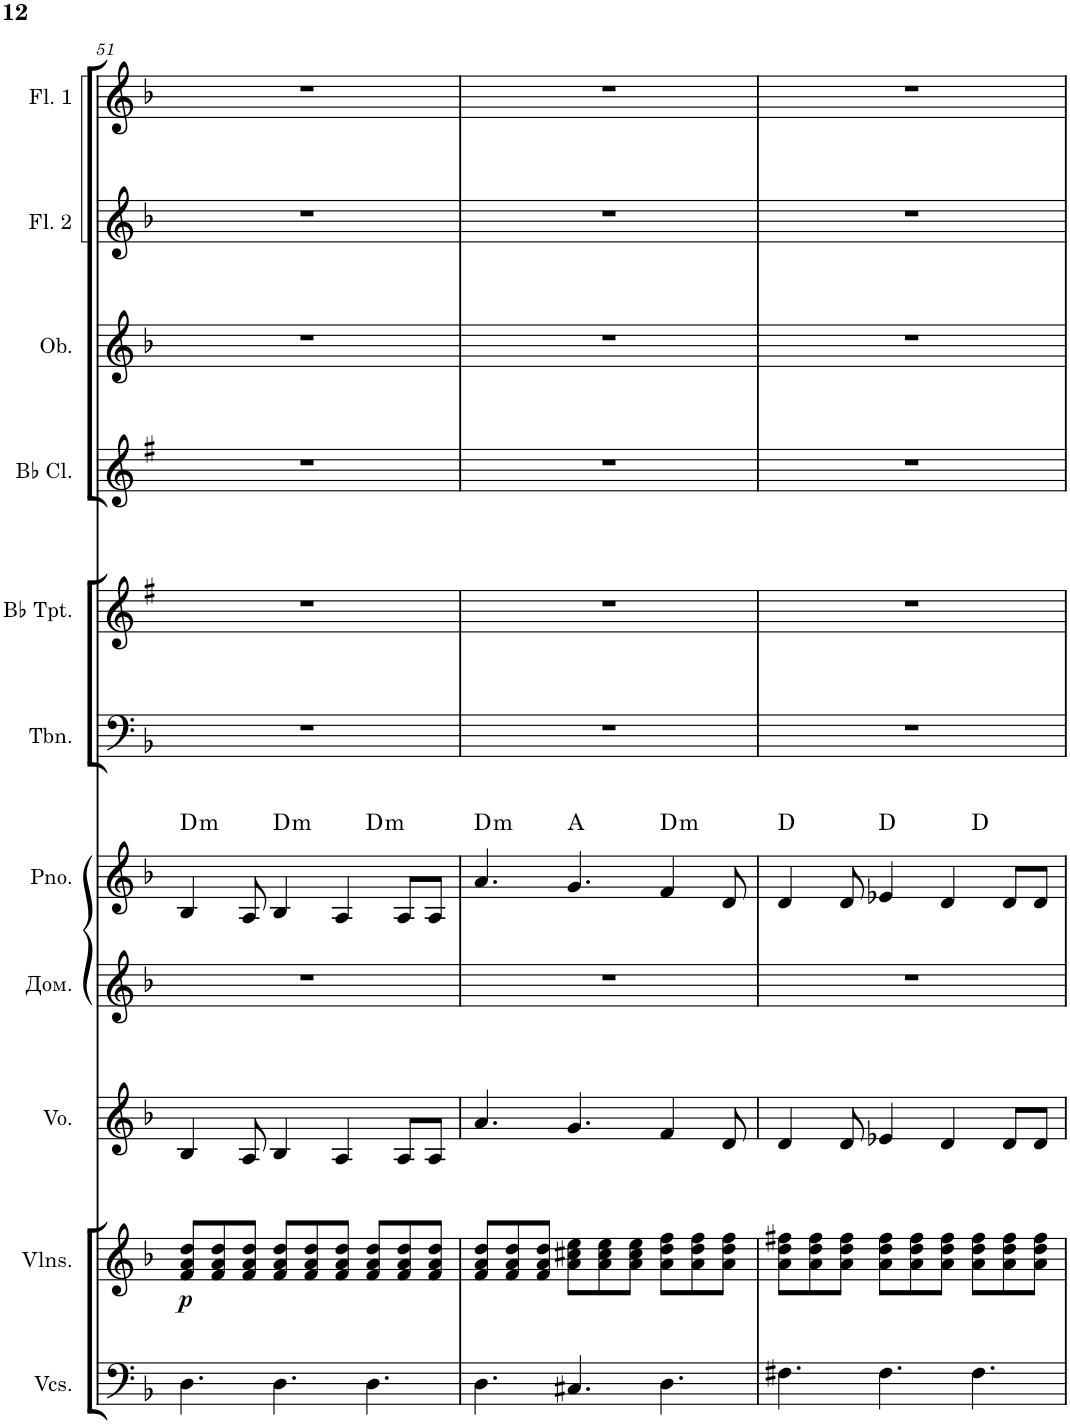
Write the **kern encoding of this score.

**kern	**kern	**dynam	**kern	**kern	**kern	**harte	**kern	**kern	**kern	**kern	**kern	**kern
*part11	*part10	*part10	*part9	*part8	*part7	*part7	*part6	*part5	*part4	*part3	*part2	*part1
*staff11	*staff10	*staff10	*staff9	*staff8	*staff7	*	*staff6	*staff5	*staff4	*staff3	*staff2	*staff1
*I"Violoncellos	*I"Violins	*	*I"Voice	*I"Домра	*I"Piano	*	*I"Trombone	*I"Bb Trumpet	*I"Bb Clarinet	*I"Oboe	*I"Flute 2	*I"Flute 1
*I'Vcs.	*I'Vlns.	*	*I'Vo.	*	*I'Pno.	*	*I'Tbn.	*I'Bb Tpt.	*I'Bb Cl.	*I'Ob.	*I'Fl. 2	*I'Fl. 1
!!LO:PB:g=z
*clefF4	*clefG2	*	*clefG2	*clefG2	*clefG2	*	*clefF4	*clefG2	*clefG2	*clefG2	*clefG2	*clefG2
*	*	*	*	*	*	*	*	*Trd1c2	*Trd1c2	*	*	*
*k[b-]	*k[b-]	*	*k[b-]	*k[b-]	*k[b-]	*	*k[b-]	*k[f#]	*k[f#]	*k[b-]	*k[b-]	*k[b-]
*M9/8	*M9/8	*	*M9/8	*M9/8	*M9/8	*	*M9/8	*M9/8	*M9/8	*M9/8	*M9/8	*M9/8
=51	=51	=51	=51	=51	=51	=51	=51	=51	=51	=51	=51	=51
!	!	!LO:DY:b	!	!	!	!LO:H:kt=m	!	!	!	!	!	!
*	*	*	*	*	*^	*	*	*	*	*	*	*
4.D\	8f/ 8a/ 8dd/L	p	4B-/	8%9r	4B-/	2.ryy	D:min	8%9r	8%9r	8%9r	8%9r	8%9r	8%9r
.	8f/ 8a/ 8dd/	.	.	.	.	.	.	.	.	.	.	.	.
.	8f/ 8a/ 8dd/J	.	8A/	.	8A/	.	.	.	.	.	.	.	.
!	!	!	!	!	!	!	!LO:H:kt=m	!	!	!	!	!	!
4.D\	8f/ 8a/ 8dd/L	.	4B-/	.	4B-/	.	D:min	.	.	.	.	.	.
.	8f/ 8a/ 8dd/	.	.	.	.	.	.	.	.	.	.	.	.
.	8f/ 8a/ 8dd/J	.	4A/	.	4A/	.	.	.	.	.	.	.	.
!	!	!	!	!	!	!	!LO:H:kt=m	!	!	!	!	!	!
4.D\	8f/ 8a/ 8dd/L	.	.	.	.	4.ryy	D:min	.	.	.	.	.	.
.	8f/ 8a/ 8dd/	.	8A/L	.	8A/L	.	.	.	.	.	.	.	.
.	8f/ 8a/ 8dd/J	.	8A/J	.	8A/J	.	.	.	.	.	.	.	.
=52	=52	=52	=52	=52	=52	=52	=52	=52	=52	=52	=52	=52	=52
!	!	!	!	!	!	!	!LO:H:kt=m	!	!	!	!	!	!
*	*	*	*	*	*v	*v	*	*	*	*	*	*	*
4.D\	8f/ 8a/ 8dd/L	.	4.a/	8%9r	4.a/	D:min	8%9r	8%9r	8%9r	8%9r	8%9r	8%9r
.	8f/ 8a/ 8dd/	.	.	.	.	.	.	.	.	.	.	.
.	8f/ 8a/ 8dd/J	.	.	.	.	.	.	.	.	.	.	.
4.C#X/	8a\ 8cc#X\ 8ee\L	.	4.g/	.	4.g/	A:maj	.	.	.	.	.	.
.	8a\ 8cc#\ 8ee\	.	.	.	.	.	.	.	.	.	.	.
.	8a\ 8cc#\ 8ee\J	.	.	.	.	.	.	.	.	.	.	.
!	!	!	!	!	!	!LO:H:kt=m	!	!	!	!	!	!
4.D\	8a\ 8dd\ 8ff\L	.	4f/	.	4f/	D:min	.	.	.	.	.	.
.	8a\ 8dd\ 8ff\	.	.	.	.	.	.	.	.	.	.	.
.	8a\ 8dd\ 8ff\J	.	8d/	.	8d/	.	.	.	.	.	.	.
=53	=53	=53	=53	=53	=53	=53	=53	=53	=53	=53	=53	=53
*	*	*	*	*	*^	*	*	*	*	*	*	*
4.F#X\	8a\ 8dd\ 8ff#X\L	.	4d/	8%9r	4d/	2.ryy	D:maj	8%9r	8%9r	8%9r	8%9r	8%9r	8%9r
.	8a\ 8dd\ 8ff#\	.	.	.	.	.	.	.	.	.	.	.	.
.	8a\ 8dd\ 8ff#\J	.	8d/	.	8d/	.	.	.	.	.	.	.	.
4.F#\	8a\ 8dd\ 8ff#\L	.	4e-X/	.	4e-X/	.	D:maj	.	.	.	.	.	.
.	8a\ 8dd\ 8ff#\	.	.	.	.	.	.	.	.	.	.	.	.
.	8a\ 8dd\ 8ff#\J	.	4d/	.	4d/	.	.	.	.	.	.	.	.
4.F#\	8a\ 8dd\ 8ff#\L	.	.	.	.	4.ryy	D:maj	.	.	.	.	.	.
.	8a\ 8dd\ 8ff#\	.	8d/L	.	8d/L	.	.	.	.	.	.	.	.
.	8a\ 8dd\ 8ff#\J	.	8d/J	.	8d/J	.	.	.	.	.	.	.	.
*	*	*	*	*	*v	*v	*	*	*	*	*	*	*
=	=	=	=	=	=	=	=	=	=	=	=	=
*-	*-	*-	*-	*-	*-	*-	*-	*-	*-	*-	*-	*-
